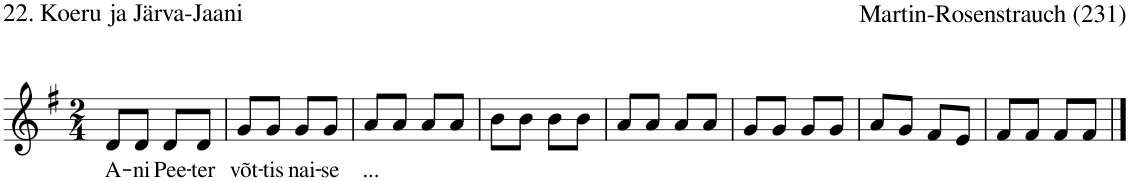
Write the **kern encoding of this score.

**kern	**text
*part1	*part1
*staff1	*staff1
*I"Melody	*
*clefG2	*
*k[f#]	*
*M2/4	*
=1	=1
!	!LO:LY:b
8d/L	A-
!	!LO:LY:b
8d/J	-ni
!	!LO:LY:b
8d/L	Pee-
!	!LO:LY:b
8d/J	-ter
=2	=2
!	!LO:LY:b
8g/L	võt-
!	!LO:LY:b
8g/J	-tis
!	!LO:LY:b
8g/L	nai-
!	!LO:LY:b
8g/J	-se
=3	=3
!	!LO:LY:b
8a/L	...
8a/J	.
8a/L	.
8a/J	.
=4	=4
8b\L	.
8b\J	.
8b\L	.
8b\J	.
=5	=5
8a/L	.
8a/J	.
8a/L	.
8a/J	.
=6	=6
8g/L	.
8g/J	.
8g/L	.
8g/J	.
=7	=7
8a/L	.
8g/J	.
8f#/L	.
8e/J	.
=8	=8
8f#/L	.
8f#/J	.
8f#/L	.
8f#/J	.
==	==
*-	*-
